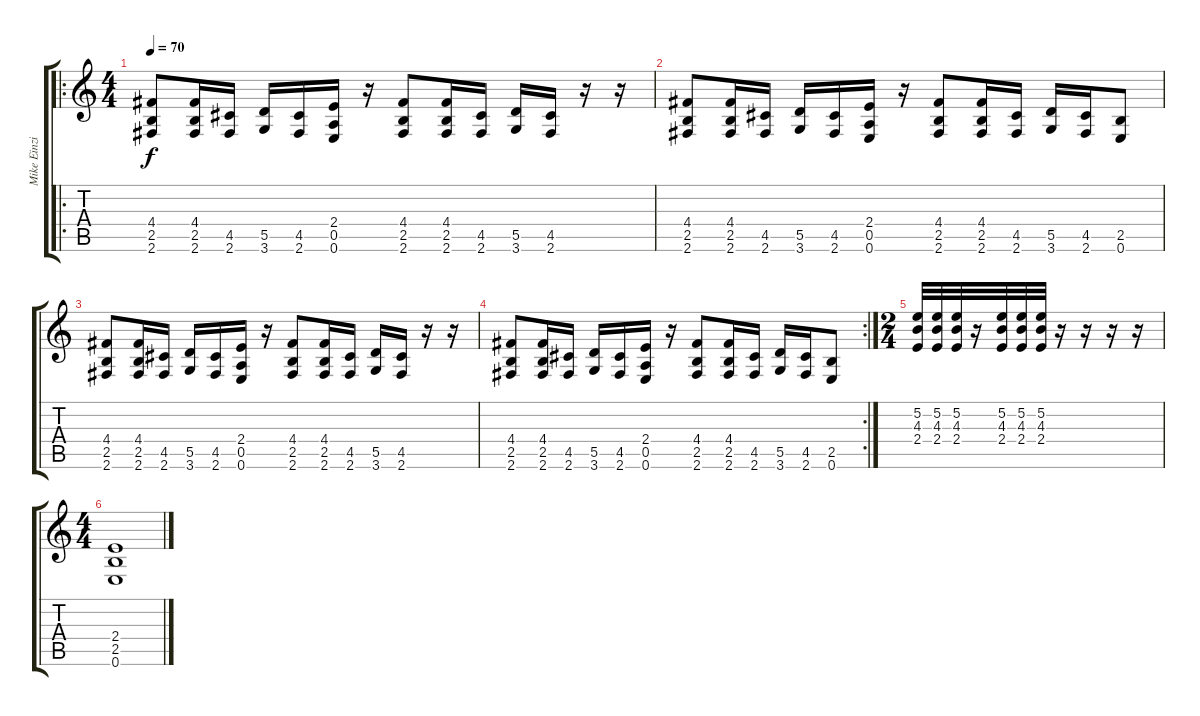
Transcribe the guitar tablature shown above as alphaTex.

\track ("Mike Einziger" "Mike Einzi") {instrument distortionguitar}
\staff {score tabs}
\tuning (E4 B3 G3 D3 A2 E2) {hide}
\ro
\ts (4 4)
\tempo 70
\clef g2
\ks c
(4.4 2.5 2.6).8{dy f} (4.4 2.5 2.6).16 (4.5 2.6).16 (5.5 3.6).16 (4.5 2.6).16 (2.4 0.5 0.6).16 r.16 (4.4 2.5 2.6).8 (4.4 2.5 2.6).16 (4.5 2.6).16 (5.5 3.6).16 (4.5 2.6).16 r.16 r.16 |
(4.4 2.5 2.6).8 (4.4 2.5 2.6).16 (4.5 2.6).16 (5.5 3.6).16 (4.5 2.6).16 (2.4 0.5 0.6).16 r.16 (4.4 2.5 2.6).8 (4.4 2.5 2.6).16 (4.5 2.6).16 (5.5 3.6).16 (4.5 2.6).16 (2.5 0.6).8 |
(4.4 2.5 2.6).8 (4.4 2.5 2.6).16 (4.5 2.6).16 (5.5 3.6).16 (4.5 2.6).16 (2.4 0.5 0.6).16 r.16 (4.4 2.5 2.6).8 (4.4 2.5 2.6).16 (4.5 2.6).16 (5.5 3.6).16 (4.5 2.6).16 r.16 r.16 |
\rc 2
(4.4 2.5 2.6).8 (4.4 2.5 2.6).16 (4.5 2.6).16 (5.5 3.6).16 (4.5 2.6).16 (2.4 0.5 0.6).16 r.16 (4.4 2.5 2.6).8 (4.4 2.5 2.6).16 (4.5 2.6).16 (5.5 3.6).16 (4.5 2.6).16 (2.5 0.6).8 |
\ts (2 4)
(5.2 4.3 2.4).32 (5.2 4.3 2.4).32 (5.2 4.3 2.4).32 r.16 (5.2 4.3 2.4).32 (5.2 4.3 2.4).32 (5.2 4.3 2.4).32 r.16 r.16 r.16 r.16 |
\ts (4 4)
(2.4 2.5 0.6).1
